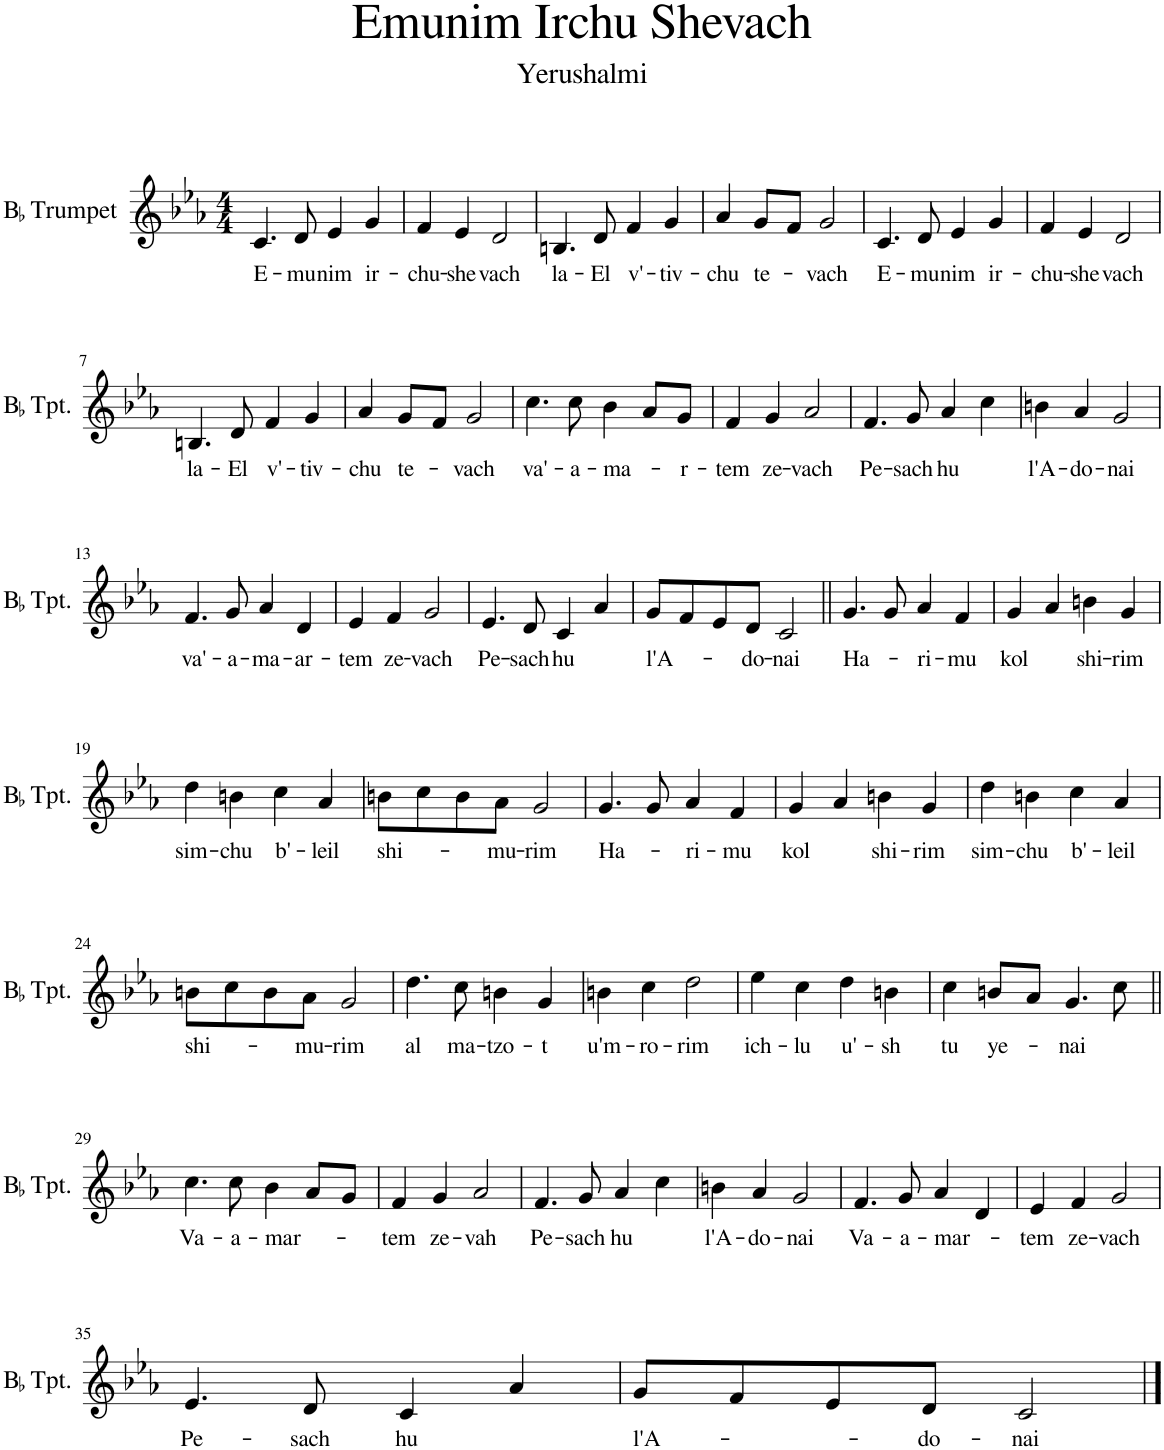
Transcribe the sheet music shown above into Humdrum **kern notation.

**kern	**text
*part1	*part1
*staff1	*staff1
*I"BaccidentalFlat Trumpet	*
*I'BaccidentalFlat Tpt.	*
*clefG2	*
*Trd1c2	*
*k[b-e-a-]	*
*M4/4	*
=1	=1
!	!LO:LY:b
4.c/	E-
!	!LO:LY:b
8d/	-mu-
!	!LO:LY:b
4e-/	-nim
!	!LO:LY:b
4g/	ir-
=2	=2
!	!LO:LY:b
4f/	-chu-
!	!LO:LY:b
4e-/	-she-
!	!LO:LY:b
2d/	-vach
=3	=3
!	!LO:LY:b
4.Bn/	la-
!	!LO:LY:b
8d/	-El
!	!LO:LY:b
4f/	v'-
!	!LO:LY:b
4g/	-tiv-
=4	=4
!	!LO:LY:b
4a-/	-chu
!	!LO:LY:b
8g/L	te-
8f/J	.
!	!LO:LY:b
2g/	-vach
=5	=5
!	!LO:LY:b
4.c/	E-
!	!LO:LY:b
8d/	-mu-
!	!LO:LY:b
4e-/	-nim
!	!LO:LY:b
4g/	ir-
=6	=6
!	!LO:LY:b
4f/	-chu-
!	!LO:LY:b
4e-/	-she-
!	!LO:LY:b
2d/	-vach
!!LO:LB:g=z
=7	=7
!	!LO:LY:b
4.Bn/	la-
!	!LO:LY:b
8d/	-El
!	!LO:LY:b
4f/	v'-
!	!LO:LY:b
4g/	-tiv-
=8	=8
!	!LO:LY:b
4a-/	-chu
!	!LO:LY:b
8g/L	te-
8f/J	.
!	!LO:LY:b
2g/	-vach
=9	=9
!	!LO:LY:b
4.cc\	va'-
!	!LO:LY:b
8cc\	-a-
!	!LO:LY:b
4b-\	-ma-
8a-/L	.
!	!LO:LY:b
8g/J	-r-
=10	=10
!	!LO:LY:b
4f/	-tem
!	!LO:LY:b
4g/	ze-
!	!LO:LY:b
2a-/	-vach
=11	=11
!	!LO:LY:b
4.f/	Pe-
!	!LO:LY:b
8g/	-sach
!	!LO:LY:b
4a-/	hu
4cc\	.
=12	=12
!	!LO:LY:b
4bn\	l'A-
!	!LO:LY:b
4a-/	-do-
!	!LO:LY:b
2g/	-nai
!!LO:LB:g=z
=13	=13
!	!LO:LY:b
4.f/	va'-
!	!LO:LY:b
8g/	-a-
!	!LO:LY:b
4a-/	-ma-
!	!LO:LY:b
4d/	-ar-
=14	=14
!	!LO:LY:b
4e-/	-tem
!	!LO:LY:b
4f/	ze-
!	!LO:LY:b
2g/	-vach
=15	=15
!	!LO:LY:b
4.e-/	Pe-
!	!LO:LY:b
8d/	-sach
!	!LO:LY:b
4c/	hu
4a-/	.
=16	=16
!	!LO:LY:b
8g/L	l'A-
8f/	.
8e-/	.
!	!LO:LY:b
8d/J	-do-
!	!LO:LY:b
2c/	-nai
=17||	=17||
!	!LO:LY:b
4.g/	Ha-
8g/	.
!	!LO:LY:b
4a-/	-ri-
!	!LO:LY:b
4f/	-mu
=18	=18
!	!LO:LY:b
4g/	kol
4a-/	.
!	!LO:LY:b
4bn\	shi-
!	!LO:LY:b
4g/	-rim
!!LO:LB:g=z
=19	=19
!	!LO:LY:b
4dd\	sim-
!	!LO:LY:b
4bn\	-chu
!	!LO:LY:b
4cc\	b'-
!	!LO:LY:b
4a-/	-leil
=20	=20
!	!LO:LY:b
8bn\L	shi-
8cc\	.
8b\	.
!	!LO:LY:b
8a-\J	-mu-
!	!LO:LY:b
2g/	-rim
=21	=21
!	!LO:LY:b
4.g/	Ha-
8g/	.
!	!LO:LY:b
4a-/	-ri-
!	!LO:LY:b
4f/	-mu
=22	=22
!	!LO:LY:b
4g/	kol
4a-/	.
!	!LO:LY:b
4bn\	shi-
!	!LO:LY:b
4g/	-rim
=23	=23
!	!LO:LY:b
4dd\	sim-
!	!LO:LY:b
4bn\	-chu
!	!LO:LY:b
4cc\	b'-
!	!LO:LY:b
4a-/	-leil
!!LO:LB:g=z
=24	=24
!	!LO:LY:b
8bn\L	shi-
8cc\	.
8b\	.
!	!LO:LY:b
8a-\J	-mu-
!	!LO:LY:b
2g/	-rim
=25	=25
!	!LO:LY:b
4.dd\	al
!	!LO:LY:b
8cc\	ma-
!	!LO:LY:b
4bn\	-tzo-
!	!LO:LY:b
4g/	-t
=26	=26
!	!LO:LY:b
4bn\	u'm-
!	!LO:LY:b
4cc\	-ro-
!	!LO:LY:b
2dd\	-rim
=27	=27
!	!LO:LY:b
4ee-\	ich-
!	!LO:LY:b
4cc\	-lu
!	!LO:LY:b
4dd\	u'-
!	!LO:LY:b
4bn\	-sh
=28	=28
!	!LO:LY:b
4cc\	tu
!	!LO:LY:b
8bn/L	ye-
8a-/J	.
!	!LO:LY:b
4.g/	-nai
8cc\	.
!!LO:LB:g=z
=29||	=29||
!	!LO:LY:b
4.cc\	Va-
!	!LO:LY:b
8cc\	-a-
!	!LO:LY:b
4b-\	-mar-
8a-/L	.
8g/J	.
=30	=30
!	!LO:LY:b
4f/	-tem
!	!LO:LY:b
4g/	ze-
!	!LO:LY:b
2a-/	-vah
=31	=31
!	!LO:LY:b
4.f/	Pe-
!	!LO:LY:b
8g/	-sach
!	!LO:LY:b
4a-/	hu
4cc\	.
=32	=32
!	!LO:LY:b
4bn\	l'A-
!	!LO:LY:b
4a-/	-do-
!	!LO:LY:b
2g/	-nai
=33	=33
!	!LO:LY:b
4.f/	Va-
!	!LO:LY:b
8g/	-a-
!	!LO:LY:b
4a-/	-mar-
4d/	.
=34	=34
!	!LO:LY:b
4e-/	-tem
!	!LO:LY:b
4f/	ze-
!	!LO:LY:b
2g/	-vach
!!LO:LB:g=z
=35	=35
!	!LO:LY:b
4.e-/	Pe-
!	!LO:LY:b
8d/	-sach
!	!LO:LY:b
4c/	hu
4a-/	.
=36	=36
!	!LO:LY:b
8g/L	l'A-
8f/	.
8e-/	.
!	!LO:LY:b
8d/J	-do-
!	!LO:LY:b
2c/	-nai
==	==
*-	*-
